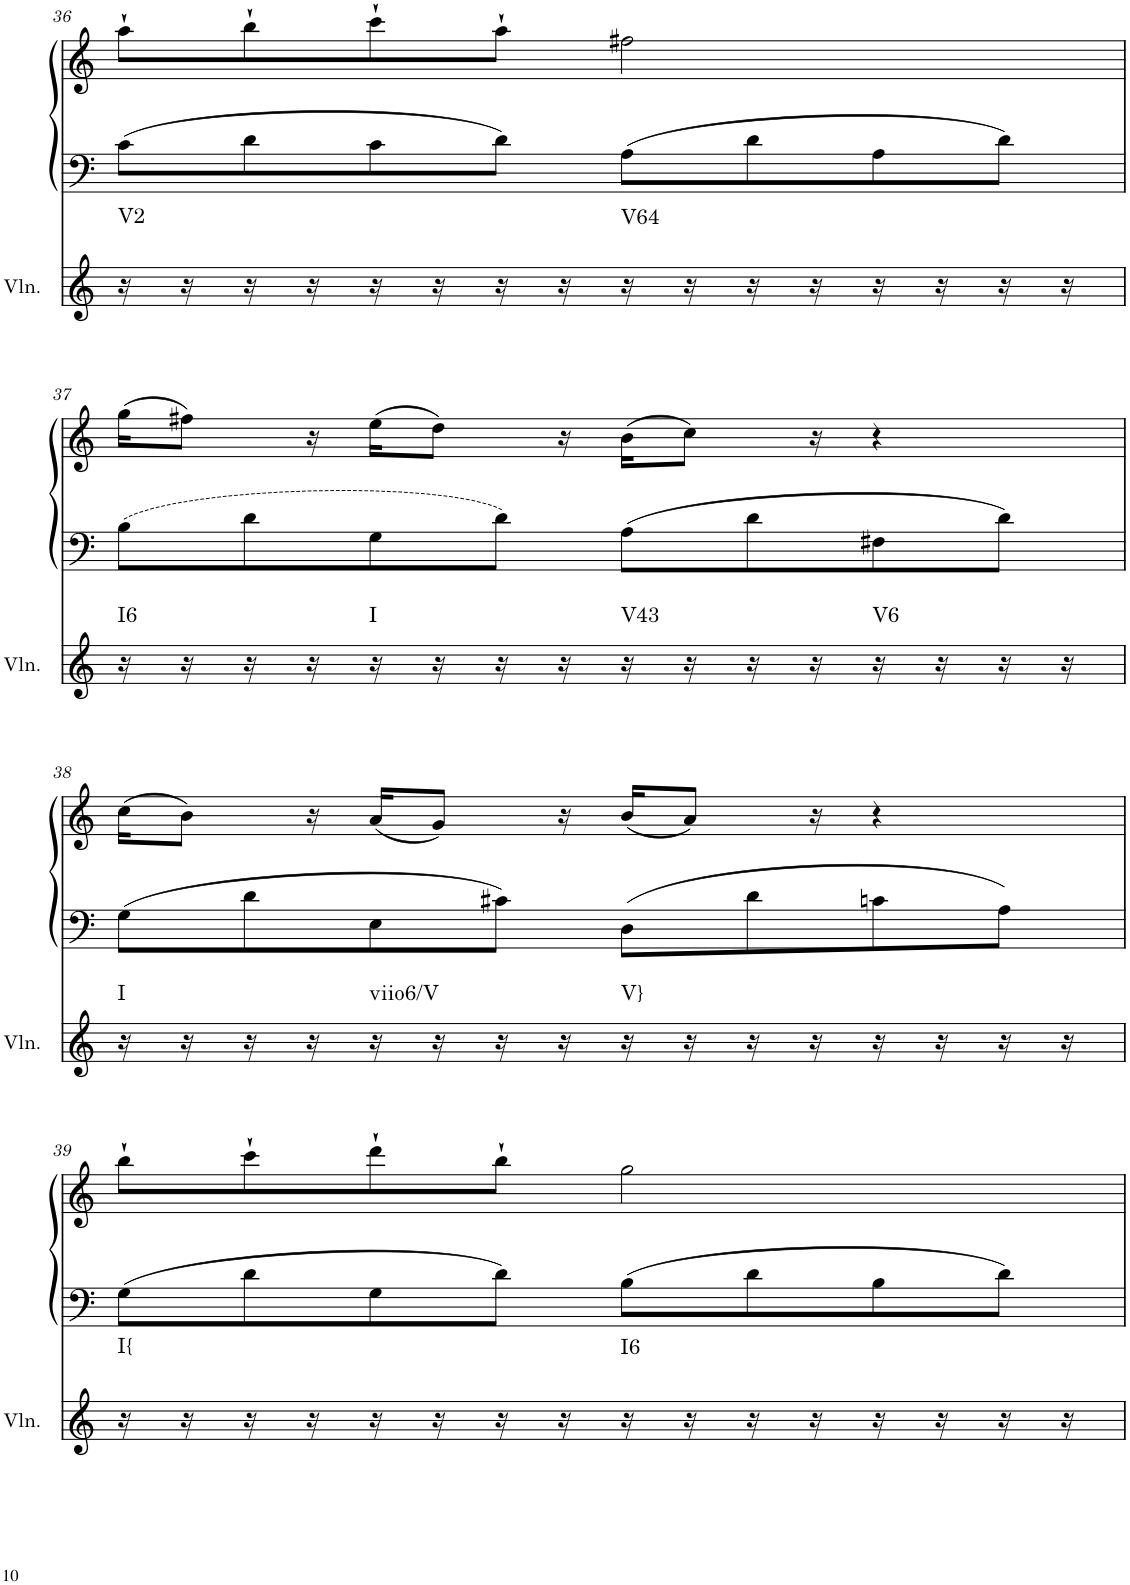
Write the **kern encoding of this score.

**kern	**harte	**kern	**kern
*part2	*part2	*part1	*part1
*staff3	*	*staff2	*staff1
*I"Violin	*	*I"Klavier linke Hand	*
*I'Vln.	*	*	*
!!LO:PB:g=z
*clefG2	*	*clefF4	*clefG2
*k[]	*	*k[]	*k[]
*M4/4	*	*M4/4	*M4/4
=36	=36	=36	=36
!	!LO:H:kt=V2	!	!
16r	N	8c\L	8aa`\L
16r	.	.	.
16r	.	8d\	8bb`\
16r	.	.	.
16r	.	8c\	8ccc`\
16r	.	.	.
16r	.	8d\J	8aa`\J
16r	.	.	.
!	!LO:H:kt=V64	!	!
16r	N	8A\L	2ff#X\
16r	.	.	.
16r	.	8d\	.
16r	.	.	.
16r	.	8A\	.
16r	.	.	.
16r	.	8d\J	.
16r	.	.	.
!!LO:LB:g=z
=37	=37	=37	=37
!	!LO:H:kt=I6	!	!
16r	N	8B\L	(16gg\KL
16r	.	.	8ff#X\J)
16r	.	8d\	.
16r	.	.	16r
!	!LO:H:kt=I	!	!
16r	N	8G\	(16ee\KL
16r	.	.	8dd\J)
16r	.	8d\J	.
16r	.	.	16r
!	!LO:H:kt=V43	!	!
16r	N	8A\L	(16b\KL
16r	.	.	8cc\J)
16r	.	8d\	.
16r	.	.	16r
!	!LO:H:kt=V6	!	!
16r	N	8F#X\	4r
16r	.	.	.
16r	.	8d\J	.
16r	.	.	.
!!LO:LB:g=z
=38	=38	=38	=38
!	!LO:H:kt=I	!	!
16r	N	8G\L	(16cc\KL
16r	.	.	8b\J)
16r	.	8d\	.
16r	.	.	16r
!	!LO:H:kt=viio6/V	!	!
16r	N	8E\	(16a/KL
16r	.	.	8g/J)
16r	.	8c#X\J	.
16r	.	.	16r
!	!LO:H:kt=V}	!	!
16r	N	8D\L	(16b/KL
16r	.	.	8a/J)
16r	.	8d\	.
16r	.	.	16r
16r	.	8cn\	4r
16r	.	.	.
16r	.	8A\J	.
16r	.	.	.
!!LO:LB:g=z
=39	=39	=39	=39
!	!LO:H:kt=I{	!	!
16r	N	8G\L	8bb`\L
16r	.	.	.
16r	.	8d\	8ccc`\
16r	.	.	.
16r	.	8G\	8ddd`\
16r	.	.	.
16r	.	8d\J	8bb`\J
16r	.	.	.
!	!LO:H:kt=I6	!	!
16r	N	8B\L	2gg\
16r	.	.	.
16r	.	8d\	.
16r	.	.	.
16r	.	8B\	.
16r	.	.	.
16r	.	8d\J	.
16r	.	.	.
=	=	=	=
*-	*-	*-	*-
